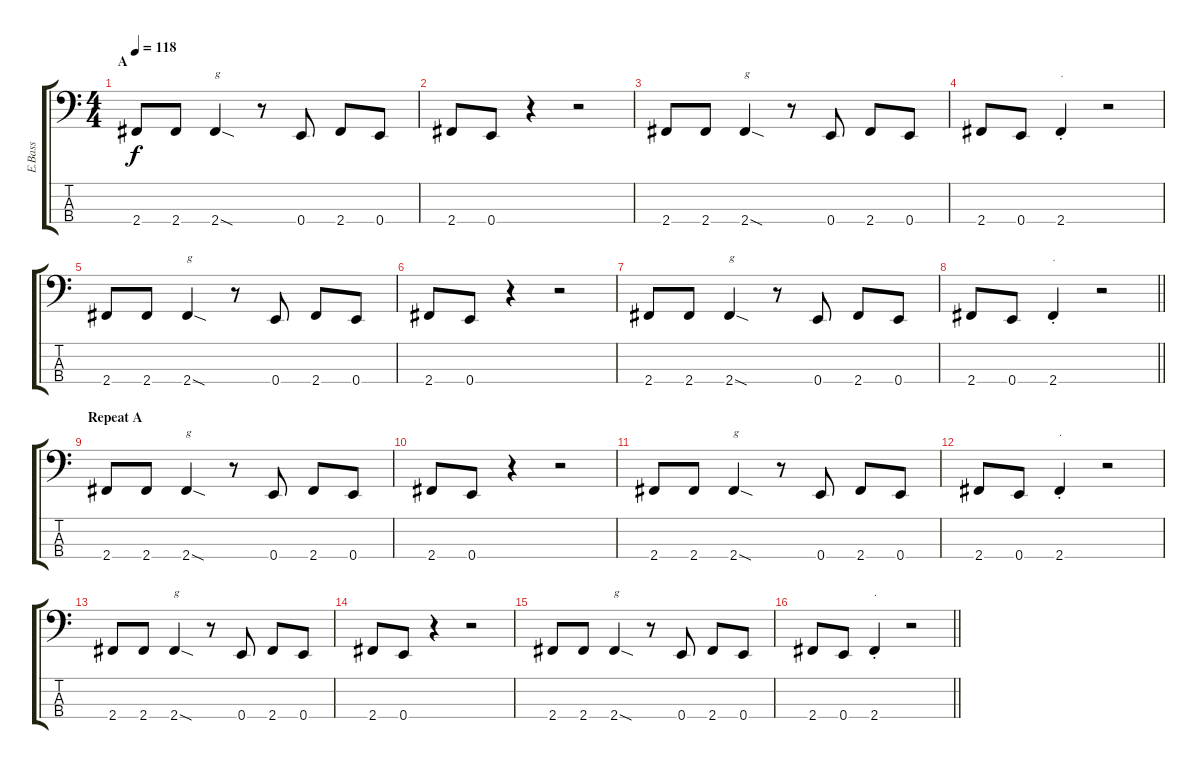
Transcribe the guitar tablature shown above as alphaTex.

\track ("E.Bass" "E.Bass") {instrument electricbassfinger}
\staff {score tabs}
\tuning (G2 D2 A1 E1) {hide}
\ts (4 4)
\section ("" "A")
\tempo 118
\clef f4
\ks c
2.4.8{dy f} 2.4.8 2.4{sod}.4{txt "g"} r.8 0.4.8 2.4.8 0.4.8 |
2.4.8 0.4.8 r.4 r.2 |
2.4.8 2.4.8 2.4{sod}.4{txt "g"} r.8 0.4.8 2.4.8 0.4.8 |
2.4.8 0.4.8 2.4{st}.4{txt "."} r.2 |
2.4.8 2.4.8 2.4{sod}.4{txt "g"} r.8 0.4.8 2.4.8 0.4.8 |
2.4.8 0.4.8 r.4 r.2 |
2.4.8 2.4.8 2.4{sod}.4{txt "g"} r.8 0.4.8 2.4.8 0.4.8 |
\barLineRight lightlight
2.4.8 0.4.8 2.4{st}.4{txt "."} r.2 |
\section ("" "Repeat A")
2.4.8 2.4.8 2.4{sod}.4{txt "g"} r.8 0.4.8 2.4.8 0.4.8 |
2.4.8 0.4.8 r.4 r.2 |
2.4.8 2.4.8 2.4{sod}.4{txt "g"} r.8 0.4.8 2.4.8 0.4.8 |
2.4.8 0.4.8 2.4{st}.4{txt "."} r.2 |
2.4.8 2.4.8 2.4{sod}.4{txt "g"} r.8 0.4.8 2.4.8 0.4.8 |
2.4.8 0.4.8 r.4 r.2 |
2.4.8 2.4.8 2.4{sod}.4{txt "g"} r.8 0.4.8 2.4.8 0.4.8 |
\barLineRight lightlight
2.4.8 0.4.8 2.4{st}.4{txt "."} r.2
